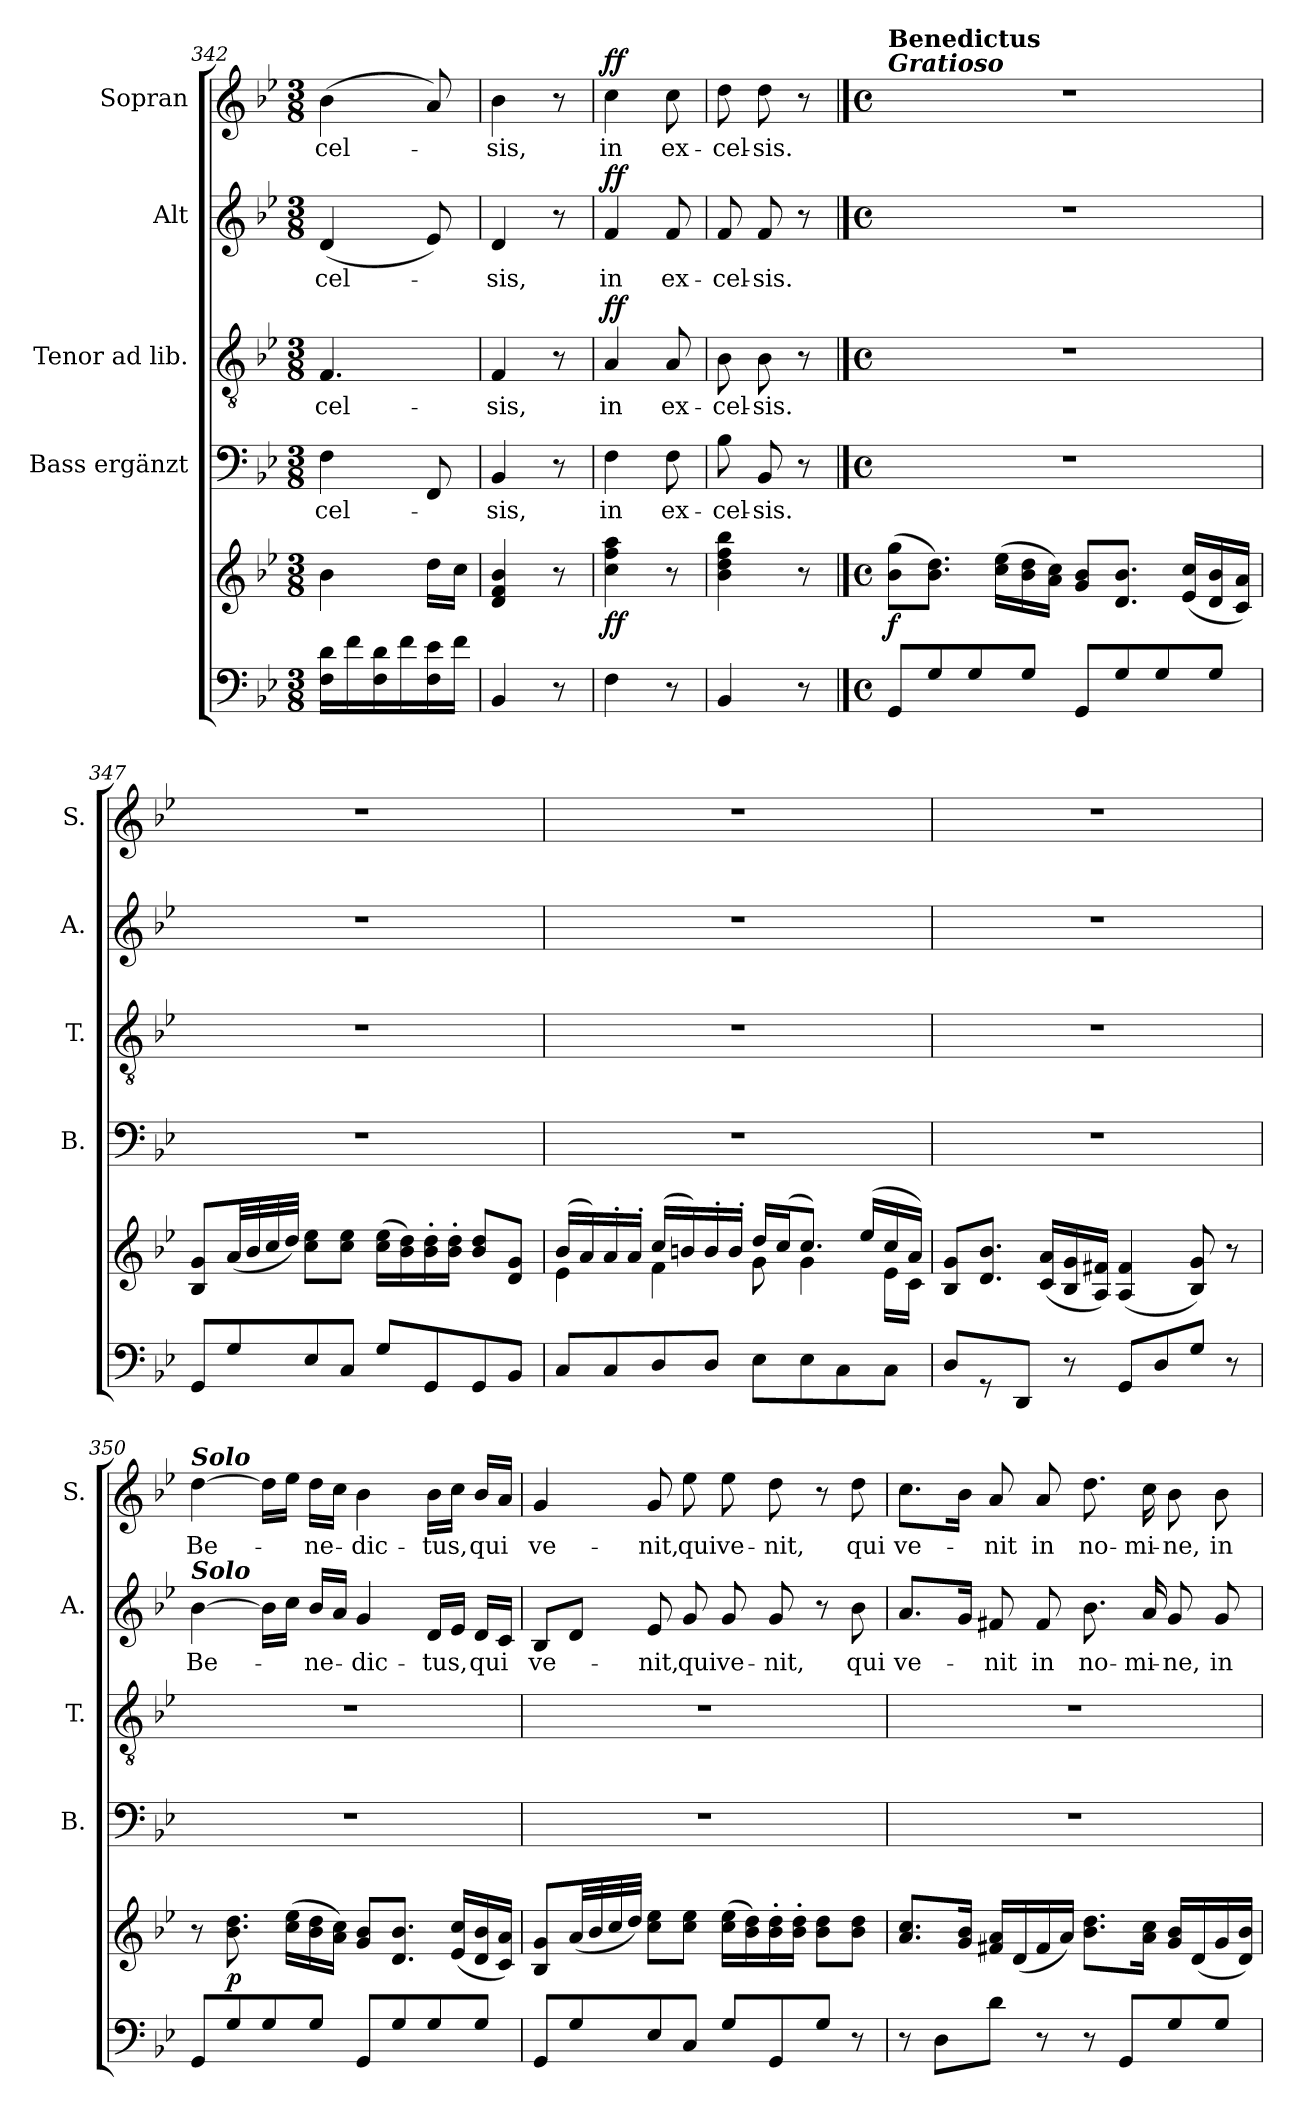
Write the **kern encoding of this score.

**kern	**kern	**dynam	**kern	**text	**kern	**text	**dynam	**kern	**text	**dynam	**kern	**text	**dynam
*part5	*part5	*part5	*part4	*part4	*part3	*part3	*part3	*part2	*part2	*part2	*part1	*part1	*part1
*staff6	*staff5	*staff5/6	*staff4	*staff4	*staff3	*staff3	*staff3	*staff2	*staff2	*staff2	*staff1	*staff1	*staff1
*	*	*	*I"Bass ergänzt	*	*I"Tenor ad lib.	*	*	*I"Alt	*	*	*I"Sopran	*	*
*	*	*	*I'B.	*	*I'T.	*	*	*I'A.	*	*	*I'S.	*	*
*clefF4	*clefG2	*	*clefF4	*	*clefGv2	*	*	*clefG2	*	*	*clefG2	*	*
*k[b-e-]	*k[b-e-]	*	*k[b-e-]	*	*k[b-e-]	*	*	*k[b-e-]	*	*	*k[b-e-]	*	*
*B-:	*B-:	*	*B-:	*	*B-:	*	*	*B-:	*	*	*B-:	*	*
*M3/8	*M3/8	*	*M3/8	*	*M3/8	*	*	*M3/8	*	*	*M3/8	*	*
=342	=342	=342	=342	=342	=342	=342	=342	=342	=342	=342	=342	=342	=342
!	!	!	!	!LO:LY:b	!	!LO:LY:b	!	!	!LO:LY:b	!	!	!LO:LY:b	!
16F\ 16d\LL	4b-\	.	4F\	-cel-	4.F/	-cel-	.	(<4d/	-cel-	.	(>4b-\	-cel-	.
16f\	.	.	.	.	.	.	.	.	.	.	.	.	.
16F\ 16d\	.	.	.	.	.	.	.	.	.	.	.	.	.
16f\	.	.	.	.	.	.	.	.	.	.	.	.	.
16F\ 16e-\	16dd\LL	.	8FF/	.	.	.	.	8e-/)	.	.	8a/)	.	.
16f\JJ	16cc\JJ	.	.	.	.	.	.	.	.	.	.	.	.
=343	=343	=343	=343	=343	=343	=343	=343	=343	=343	=343	=343	=343	=343
!	!	!	!	!LO:LY:b	!	!LO:LY:b	!	!	!LO:LY:b	!	!	!LO:LY:b	!
4BB-/	4d/ 4f/ 4b-/	.	4BB-/	-sis,	4F/	-sis,	.	4d/	-sis,	.	4b-\	-sis,	.
8r	8r	.	8r	.	8r	.	.	8r	.	.	8r	.	.
=344	=344	=344	=344	=344	=344	=344	=344	=344	=344	=344	=344	=344	=344
!	!	!LO:DY:b	!	!LO:LY:b	!	!LO:LY:b	!LO:DY:a	!	!LO:LY:b	!LO:DY:a	!	!LO:LY:b	!LO:DY:a
4F\	4cc\ 4ff\ 4aa\	ff	4F\	in	4A/	in	ff	4f/	in	ff	4cc\	in	ff
!	!	!	!	!LO:LY:b	!	!LO:LY:b	!	!	!LO:LY:b	!	!	!LO:LY:b	!
8r	8r	.	8F\	ex-	8A/	ex-	.	8f/	ex-	.	8cc\	ex-	.
=345	=345	=345	=345	=345	=345	=345	=345	=345	=345	=345	=345	=345	=345
!	!	!	!	!LO:LY:b	!	!LO:LY:b	!	!	!LO:LY:b	!	!	!LO:LY:b	!
4BB-/	4b-\ 4dd\ 4ff\ 4bb-\	.	8B-\	-cel-	8B-\	-cel-	.	8f/	-cel-	.	8dd\	-cel-	.
!	!	!	!	!LO:LY:b	!	!LO:LY:b	!	!	!LO:LY:b	!	!	!LO:LY:b	!
.	.	.	8BB-/	-sis.	8B-\	-sis.	.	8f/	-sis.	.	8dd\	-sis.	.
8r	8r	.	8r	.	8r	.	.	8r	.	.	8r	.	.
!!LO:PB:g=z
==346	==346	==346	==346	==346	==346	==346	==346	==346	==346	==346	==346	==346	==346
*M4/4	*M4/4	*	*M4/4	*	*M4/4	*	*	*M4/4	*	*	*M4/4	*	*
*met(c)	*met(c)	*	*met(c)	*	*met(c)	*	*	*met(c)	*	*	*met(c)	*	*
!	!	!	!	!	!	!	!	!	!	!	!LO:TX:a:Bi:t=Gratioso	!	!
!	!	!	!	!	!	!	!	!	!	!	!LO:TX:a:B:t=Benedictus	!	!
!	!	!LO:DY:a=2	!	!	!	!	!	!	!	!	!	!	!
8GG/L	(>8b-\ 8gg\L	f	1r	.	1r	.	.	1r	.	.	1r	.	.
8G/	8.b-\ 8.dd\J)	.	.	.	.	.	.	.	.	.	.	.	.
8G/	.	.	.	.	.	.	.	.	.	.	.	.	.
.	(>16cc\ 16ee-\LL	.	.	.	.	.	.	.	.	.	.	.	.
8G/J	16b-\ 16dd\	.	.	.	.	.	.	.	.	.	.	.	.
.	16a\ 16cc\JJ)	.	.	.	.	.	.	.	.	.	.	.	.
8GG/L	8g/ 8b-/L	.	.	.	.	.	.	.	.	.	.	.	.
8G/	8.d/ 8.b-/J	.	.	.	.	.	.	.	.	.	.	.	.
8G/	.	.	.	.	.	.	.	.	.	.	.	.	.
.	(<16e-/ 16cc/LL	.	.	.	.	.	.	.	.	.	.	.	.
8G/J	16d/ 16b-/	.	.	.	.	.	.	.	.	.	.	.	.
.	16c/ 16a/JJ)	.	.	.	.	.	.	.	.	.	.	.	.
=347	=347	=347	=347	=347	=347	=347	=347	=347	=347	=347	=347	=347	=347
8GG/L	8B-/ 8g/L	.	1r	.	1r	.	.	1r	.	.	1r	.	.
8G/	(<32a/LL	.	.	.	.	.	.	.	.	.	.	.	.
.	32b-/	.	.	.	.	.	.	.	.	.	.	.	.
.	32cc/	.	.	.	.	.	.	.	.	.	.	.	.
.	32dd/JJJ)	.	.	.	.	.	.	.	.	.	.	.	.
8E-/	8cc\ 8ee-\L	.	.	.	.	.	.	.	.	.	.	.	.
8C/J	8cc\ 8ee-\J	.	.	.	.	.	.	.	.	.	.	.	.
8G/L	(>16cc\ 16ee-\LL	.	.	.	.	.	.	.	.	.	.	.	.
.	16b-\ 16dd\)	.	.	.	.	.	.	.	.	.	.	.	.
8GG/	16b-\'> 16dd\'>	.	.	.	.	.	.	.	.	.	.	.	.
.	16b-\'> 16dd\'>JJ	.	.	.	.	.	.	.	.	.	.	.	.
8GG/	8b-/ 8dd/L	.	.	.	.	.	.	.	.	.	.	.	.
8BB-/J	8d/ 8g/J	.	.	.	.	.	.	.	.	.	.	.	.
=348	=348	=348	=348	=348	=348	=348	=348	=348	=348	=348	=348	=348	=348
*	*^	*	*	*	*	*	*	*	*	*	*	*	*
8C/L	(>16b-/LL	4e-\	.	1r	.	1r	.	.	1r	.	.	1r	.	.
.	16a/)	.	.	.	.	.	.	.	.	.	.	.	.	.
8C/	16a'>/	.	.	.	.	.	.	.	.	.	.	.	.	.
.	16a'>/JJ	.	.	.	.	.	.	.	.	.	.	.	.	.
8D/	(>16cc/LL	4f\	.	.	.	.	.	.	.	.	.	.	.	.
.	16bn/)	.	.	.	.	.	.	.	.	.	.	.	.	.
8D/J	16b'>/	.	.	.	.	.	.	.	.	.	.	.	.	.
.	16b'>/JJ	.	.	.	.	.	.	.	.	.	.	.	.	.
8E-\L	16dd/LL	8g\	.	.	.	.	.	.	.	.	.	.	.	.
.	(>16cc/J	.	.	.	.	.	.	.	.	.	.	.	.	.
8E-\	8.cc/J)	4g\	.	.	.	.	.	.	.	.	.	.	.	.
8C\	.	.	.	.	.	.	.	.	.	.	.	.	.	.
.	(>16ee-/LL	.	.	.	.	.	.	.	.	.	.	.	.	.
8C\J	16cc/	16e-\LL	.	.	.	.	.	.	.	.	.	.	.	.
.	16a/JJ)	16c\JJ	.	.	.	.	.	.	.	.	.	.	.	.
*	*v	*v	*	*	*	*	*	*	*	*	*	*	*	*
!!LO:LB:g=z
=349	=349	=349	=349	=349	=349	=349	=349	=349	=349	=349	=349	=349	=349
8D/L	8B-/ 8g/L	.	1r	.	1r	.	.	1r	.	.	1r	.	.
8r	8.d/ 8.b-/J	.	.	.	.	.	.	.	.	.	.	.	.
8DD/J	.	.	.	.	.	.	.	.	.	.	.	.	.
.	(<16c/ 16a/LL	.	.	.	.	.	.	.	.	.	.	.	.
8r	16B-/ 16g/	.	.	.	.	.	.	.	.	.	.	.	.
.	16A/ 16f#X/JJ)	.	.	.	.	.	.	.	.	.	.	.	.
8GG/L	(<4A/ 4f#/	.	.	.	.	.	.	.	.	.	.	.	.
8D/	.	.	.	.	.	.	.	.	.	.	.	.	.
8G/J	8B-/ 8g/)	.	.	.	.	.	.	.	.	.	.	.	.
8r	8r	.	.	.	.	.	.	.	.	.	.	.	.
=350	=350	=350	=350	=350	=350	=350	=350	=350	=350	=350	=350	=350	=350
!	!	!	!	!	!	!	!	!	!	!	!LO:TX:a:Bi:t=Solo	!	!
!	!	!	!	!	!	!	!	!LO:TX:a:Bi:t=Solo	!	!	!	!	!
!	!	!	!	!	!	!	!	!	!LO:LY:b	!	!	!LO:LY:b	!
8GG/L	8r	.	1r	.	1r	.	.	[4b-\	Be-	.	[4dd\	Be-	.
!	!	!LO:DY:a=2	!	!	!	!	!	!	!	!	!	!	!
8G/	8.b-\ 8.dd\	p	.	.	.	.	.	.	.	.	.	.	.
8G/	.	.	.	.	.	.	.	16b-\LL]	.	.	16dd\LL]	.	.
.	(>16cc\ 16ee-\LL	.	.	.	.	.	.	16cc\JJ	.	.	16ee-\JJ	.	.
!	!	!	!	!	!	!	!	!	!LO:LY:b	!	!	!LO:LY:b	!
8G/J	16b-\ 16dd\	.	.	.	.	.	.	16b-/LL	-ne-	.	16dd\LL	-ne-	.
.	16a\ 16cc\JJ)	.	.	.	.	.	.	16a/JJ	.	.	16cc\JJ	.	.
!	!	!	!	!	!	!	!	!	!LO:LY:b	!	!	!LO:LY:b	!
8GG/L	8g/ 8b-/L	.	.	.	.	.	.	4g/	-dic-	.	4b-\	-dic-	.
8G/	8.d/ 8.b-/J	.	.	.	.	.	.	.	.	.	.	.	.
!	!	!	!	!	!	!	!	!	!LO:LY:b	!	!	!LO:LY:b	!
8G/	.	.	.	.	.	.	.	16d/LL	-tus,	.	16b-\LL	-tus,	.
.	(<16e-/ 16cc/LL	.	.	.	.	.	.	16e-/JJ	.	.	16cc\JJ	.	.
!	!	!	!	!	!	!	!	!	!LO:LY:b	!	!	!LO:LY:b	!
8G/J	16d/ 16b-/	.	.	.	.	.	.	16d/LL	qui	.	16b-/LL	qui	.
.	16c/ 16a/JJ)	.	.	.	.	.	.	16c/JJ	.	.	16a/JJ	.	.
=351	=351	=351	=351	=351	=351	=351	=351	=351	=351	=351	=351	=351	=351
!	!	!	!	!	!	!	!	!	!LO:LY:b	!	!	!LO:LY:b	!
8GG/L	8B-/ 8g/L	.	1r	.	1r	.	.	8B-/L	ve-	.	4g/	ve-	.
8G/	(<32a/LL	.	.	.	.	.	.	8d/J	.	.	.	.	.
.	32b-/	.	.	.	.	.	.	.	.	.	.	.	.
.	32cc/	.	.	.	.	.	.	.	.	.	.	.	.
.	32dd/JJJ)	.	.	.	.	.	.	.	.	.	.	.	.
!	!	!	!	!	!	!	!	!	!LO:LY:b	!	!	!LO:LY:b	!
8E-/	8cc\ 8ee-\L	.	.	.	.	.	.	8e-/	-nit,	.	8g/	-nit,	.
!	!	!	!	!	!	!	!	!	!LO:LY:b	!	!	!LO:LY:b	!
8C/J	8cc\ 8ee-\J	.	.	.	.	.	.	8g/	qui	.	8ee-\	qui	.
!	!	!	!	!	!	!	!	!	!LO:LY:b	!	!	!LO:LY:b	!
8G/L	(>16cc\ 16ee-\LL	.	.	.	.	.	.	8g/	ve-	.	8ee-\	ve-	.
.	16b-\ 16dd\)	.	.	.	.	.	.	.	.	.	.	.	.
!	!	!	!	!	!	!	!	!	!LO:LY:b	!	!	!LO:LY:b	!
8GG/	16b-\'> 16dd\'>	.	.	.	.	.	.	8g/	-nit,	.	8dd\	-nit,	.
.	16b-\'> 16dd\'>JJ	.	.	.	.	.	.	.	.	.	.	.	.
8G/J	8b-\ 8dd\L	.	.	.	.	.	.	8r	.	.	8r	.	.
!	!	!	!	!	!	!	!	!	!LO:LY:b	!	!	!LO:LY:b	!
8r	8b-\ 8dd\J	.	.	.	.	.	.	8b-\	qui	.	8dd\	qui	.
!!LO:PB:g=z
=352	=352	=352	=352	=352	=352	=352	=352	=352	=352	=352	=352	=352	=352
!	!	!	!	!	!	!	!	!	!LO:LY:b	!	!	!LO:LY:b	!
8r	8.a/ 8.cc/L	.	1r	.	1r	.	.	8.a/L	ve-	.	8.cc\L	ve-	.
8D\L	.	.	.	.	.	.	.	.	.	.	.	.	.
.	16g/ 16b-/Jk	.	.	.	.	.	.	16g/Jk	.	.	16b-\Jk	.	.
!	!	!	!	!	!	!	!	!	!LO:LY:b	!	!	!LO:LY:b	!
8d\J	16f#X/ 16a/LL	.	.	.	.	.	.	8f#X/	-nit	.	8a/	-nit	.
.	(<16d/	.	.	.	.	.	.	.	.	.	.	.	.
!	!	!	!	!	!	!	!	!	!LO:LY:b	!	!	!LO:LY:b	!
8r	16f#/	.	.	.	.	.	.	8f#/	in	.	8a/	in	.
.	16a/JJ)	.	.	.	.	.	.	.	.	.	.	.	.
!	!	!	!	!	!	!	!	!	!LO:LY:b	!	!	!LO:LY:b	!
8r	8.b-\ 8.dd\L	.	.	.	.	.	.	8.b-\	no-	.	8.dd\	no-	.
8GG/L	.	.	.	.	.	.	.	.	.	.	.	.	.
!	!	!	!	!	!	!	!	!	!LO:LY:b	!	!	!LO:LY:b	!
.	16a\ 16cc\Jk	.	.	.	.	.	.	16a/	-mi-	.	16cc\	-mi-	.
!	!	!	!	!	!	!	!	!	!LO:LY:b	!	!	!LO:LY:b	!
8G/	16g/ 16b-/LL	.	.	.	.	.	.	8g/	-ne,	.	8b-\	-ne,	.
.	(<16d/	.	.	.	.	.	.	.	.	.	.	.	.
!	!	!	!	!	!	!	!	!	!LO:LY:b	!	!	!LO:LY:b	!
8G/J	16g/	.	.	.	.	.	.	8g/	in	.	8b-\	in	.
.	16d/ 16b-/JJ)	.	.	.	.	.	.	.	.	.	.	.	.
=	=	=	=	=	=	=	=	=	=	=	=	=	=
*-	*-	*-	*-	*-	*-	*-	*-	*-	*-	*-	*-	*-	*-
